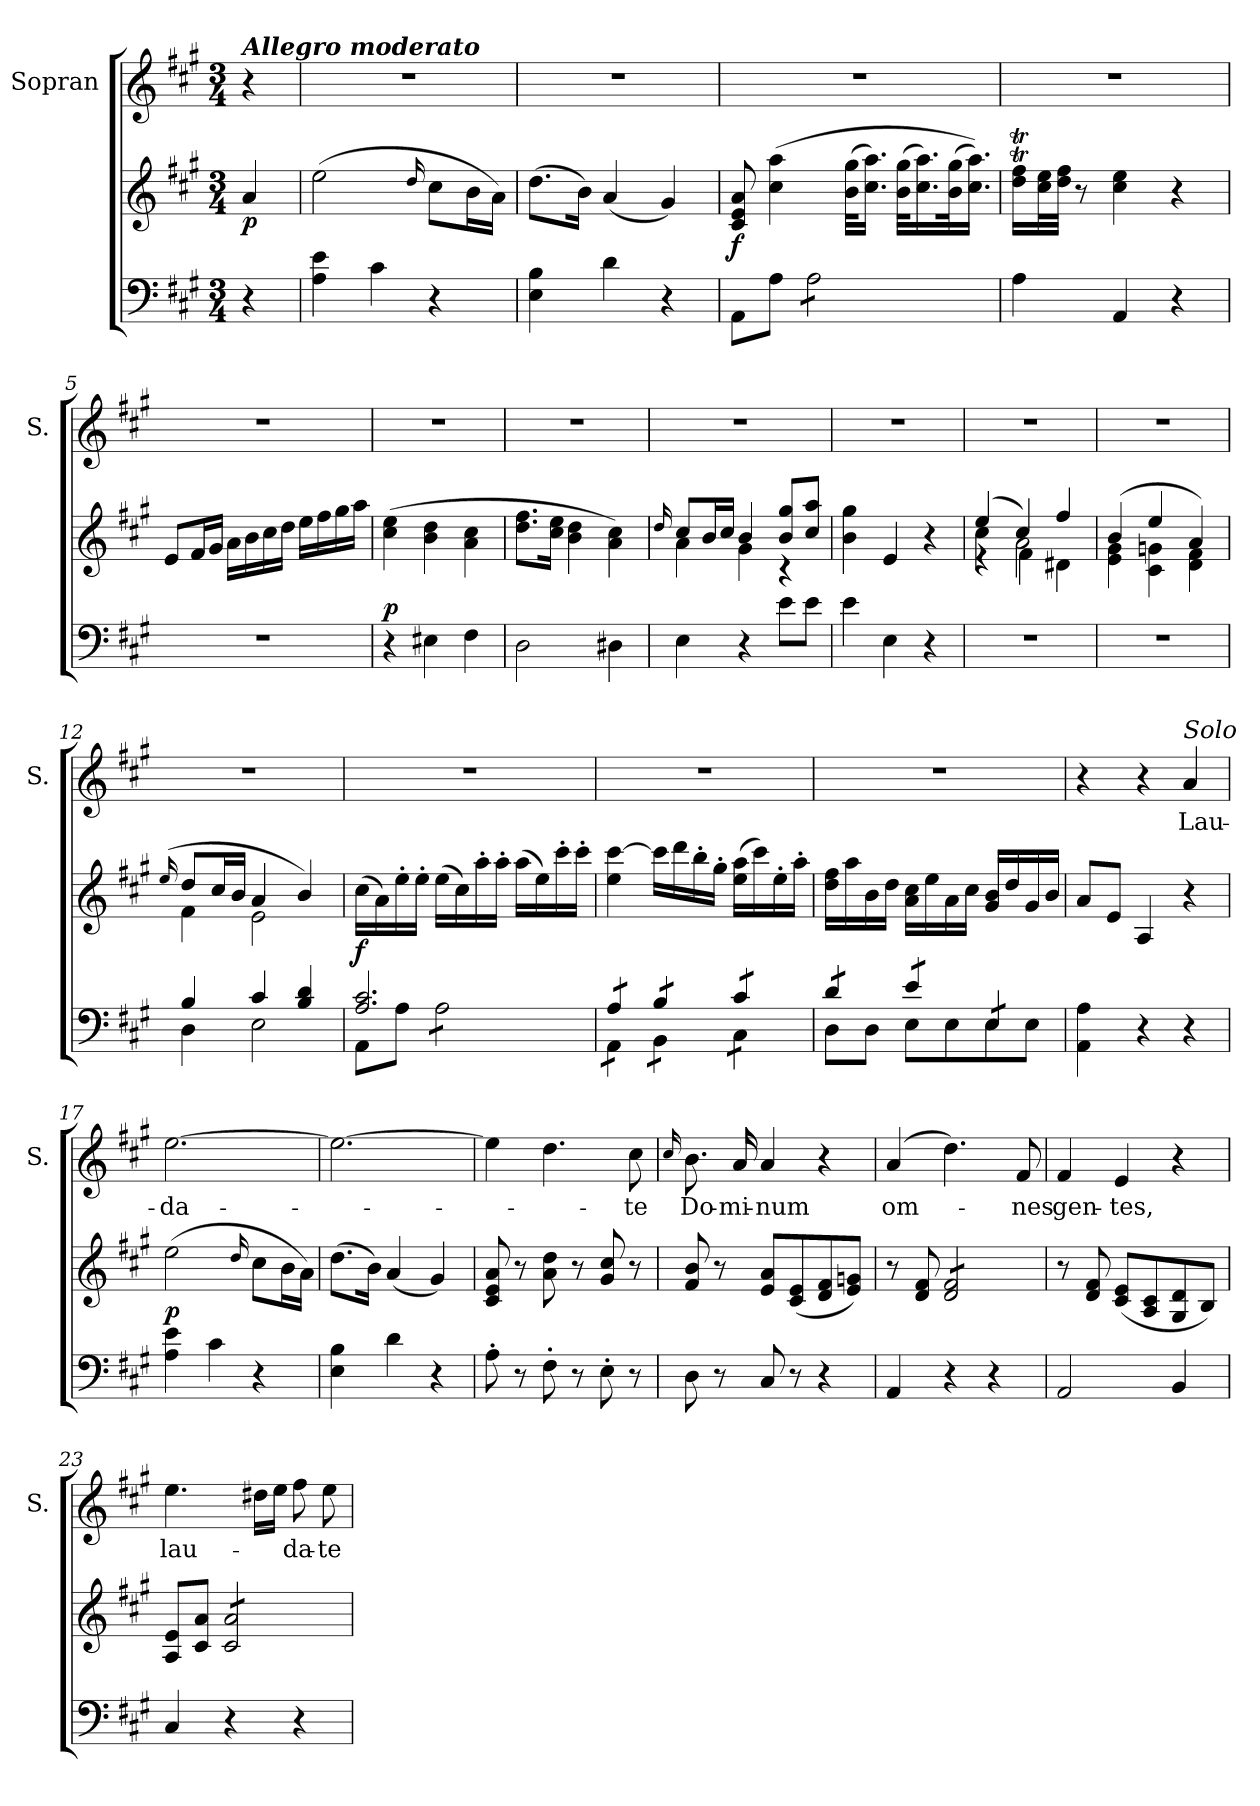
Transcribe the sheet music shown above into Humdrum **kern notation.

**kern	**kern	**dynam	**kern	**text
*part2	*part2	*part2	*part1	*part1
*staff3	*staff2	*staff2/3	*staff1	*staff1
*	*	*	*I"Sopran	*
*	*	*	*I'S.	*
*clefF4	*clefG2	*	*clefG2	*
*k[f#c#g#]	*k[f#c#g#]	*	*k[f#c#g#]	*
*A:	*A:	*	*A:	*
*M3/4	*M3/4	*	*M3/4	*
=	=	=	=	=
!	!	!	!LO:TX:a:Bi:t=Allegro moderato	!
!	!	!LO:DY:b	!	!
4r	4a/	p	4r	.
=1	=1	=1	=1	=1
4A\ 4e\	(>2ee\	.	2.r	.
4c#\	.	.	.	.
.	16qqdd/	.	.	.
4r	8cc#\L	.	.	.
.	16b\L	.	.	.
.	16a\JJ)	.	.	.
=2	=2	=2	=2	=2
4E\ 4B\	(>8.dd\L	.	2.r	.
.	16b\Jk)	.	.	.
4d\	(<4a/	.	.	.
4r	4g#/)	.	.	.
=3	=3	=3	=3	=3
!	!	!LO:DY:b	!	!
8AA\L	8c#/ 8e/ 8a/	f	2.r	.
8A\J	(>4cc#\ 4aa\	.	.	.
*tremolo	*	*	*	*
8A\L	.	.	.	.
8A\	(>32b\ 32gg#\KLL	.	.	.
.	16.cc#\ 16.aa\JJ)	.	.	.
8A\	(>32b\ 32gg#\KLL	.	.	.
.	16.cc#\ 16.aa\)	.	.	.
8A\J	(>32b\ 32gg#\k	.	.	.
*Xtremolo	*	*	*	*
.	16.cc#\ 16.aa\JJ))	.	.	.
=4	=4	=4	=4	=4
4A\	16dd\T 16ff#\TLL	.	2.r	.
.	32cc#\ 32ee\L	.	.	.
.	32dd\ 32ff#\JJJ	.	.	.
.	8r	.	.	.
4AA/	4cc#\ 4ee\	.	.	.
4r	4r	.	.	.
!!LO:LB:g=z
=5	=5	=5	=5	=5
2.r	8e/L	.	2.r	.
.	16f#/L	.	.	.
.	16g#/JJ	.	.	.
.	16a\LL	.	.	.
.	16b\	.	.	.
.	16cc#\	.	.	.
.	16dd\JJ	.	.	.
.	16ee\LL	.	.	.
.	16ff#\	.	.	.
.	16gg#\	.	.	.
.	16aa\JJ	.	.	.
=6	=6	=6	=6	=6
!	!	!LO:DY:a=2	!	!
4r	(>4cc#\ 4ee\	p	2.r	.
4E#X\	4b\ 4dd\	.	.	.
4F#\	4a\ 4cc#\	.	.	.
=7	=7	=7	=7	=7
2D\	8.dd\ 8.ff#\L	.	2.r	.
.	16cc#\ 16ee\Jk	.	.	.
.	4b\ 4dd\	.	.	.
4D#X\	4a\ 4cc#\)	.	.	.
=8	=8	=8	=8	=8
.	16qqdd/	.	.	.
*	*^	*	*	*
4E\	8cc#/L	4a\	.	2.r	.
.	16b/L	.	.	.	.
.	16cc#/JJ	.	.	.	.
4r	4b/	4g#\	.	.	.
8e\L	8b/ 8gg#/L	4rc	.	.	.
8e\J	8cc#/ 8aa/J	.	.	.	.
*	*v	*v	*	*	*
=9	=9	=9	=9	=9
4e\	4b\ 4gg#\	.	2.r	.
4E\	4e/	.	.	.
4r	4r	.	.	.
=10	=10	=10	=10	=10
*	*^	*	*	*
*	*	*^	*	*	*
2.r	(4ee/	4cc#\	4re	.	2.r	.
.	4cc#/)	2a\	4f#\	.	.	.
.	4ff#/	.	4d#X\	.	.	.
*	*	*v	*v	*	*	*
=11	=11	=11	=11	=11	=11
2.r	(>4b/	4e\ 4g#\	.	2.r	.
.	4ee/	4c#\ 4gn\	.	.	.
.	4a/)	4d\ 4f#\	.	.	.
!!LO:LB:g=z
=12	=12	=12	=12	=12	=12
.	(16qqee/	.	.	.	.
*^	*	*	*	*	*
4B/	4D\	8dd/L	4f#\	.	2.r	.
.	.	16cc#/L	.	.	.	.
.	.	16b/JJ	.	.	.	.
4c#/	2E\	4a/	2e\	.	.	.
4B/ 4d/	.	4b/)	.	.	.	.
*	*	*v	*v	*	*	*
=13	=13	=13	=13	=13	=13
!	!	!	!LO:DY:b	!	!
2.A/ 2.c#/	8AA\L	(>16cc#\LL	f	2.r	.
.	.	16a\)	.	.	.
.	8A\J	16ee'>\	.	.	.
.	.	16ee'>\JJ	.	.	.
*tremolo	*	*	*	*	*
.	8A\L	(>16ee\LL	.	.	.
.	.	16cc#\)	.	.	.
.	8A\	16aa'>\	.	.	.
.	.	16aa'>\JJ	.	.	.
.	8A\	(>16aa\LL	.	.	.
.	.	16ee\)	.	.	.
.	8A\J	16ccc#'>\	.	.	.
.	.	16ccc#'>\JJ	.	.	.
=14	=14	=14	=14	=14	=14
8A/L	8AA\L	4ee\ [4ccc#\	.	2.r	.
8A/J	8AA\J	.	.	.	.
8B/L	8BB\L	16ccc#\LL]	.	.	.
.	.	16ddd\	.	.	.
8B/J	8BB\J	16bb'>\	.	.	.
.	.	16gg#'>\JJ	.	.	.
8c#/L	8C#\L	(>16ee\ 16aa\LL	.	.	.
.	.	16ccc#\)	.	.	.
8c#/J	8C#\J	16ee'>\	.	.	.
.	.	16aa'>\JJ	.	.	.
=15	=15	=15	=15	=15	=15
8d/L	8D\L	16dd\ 16ff#\LL	.	2.r	.
.	.	16aa\	.	.	.
8d/J	8D\J	16b\	.	.	.
.	.	16dd\JJ	.	.	.
8e/L	8E\L	16a\ 16cc#\LL	.	.	.
.	.	16ee\	.	.	.
8e/J	8E\	16a\	.	.	.
.	.	16cc#\JJ	.	.	.
8E/L	8E\	16g#/ 16b/LL	.	.	.
.	.	16dd/	.	.	.
8E/J	8E\J	16g#/	.	.	.
*Xtremolo	*	*	*	*	*
.	.	16b/JJ	.	.	.
*v	*v	*	*	*	*
!!LO:LB:g=z
=16	=16	=16	=16	=16
4AA\ 4A\	8a/L	.	4r	.
.	8e/J	.	.	.
4r	4A/	.	4r	.
!	!	!	!LO:TX:a:i:t=Solo	!
!	!	!	!	!LO:LY:b
4r	4r	.	4a/	Lau-
=17	=17	=17	=17	=17
!	!	!LO:DY:a=2	!	!LO:LY:b
4A\ 4e\	(>2ee\	p	[2.ee\	-da-
4c#\	.	.	.	.
.	16qqdd/	.	.	.
4r	8cc#\L	.	.	.
.	16b\L	.	.	.
.	16a\JJ)	.	.	.
=18	=18	=18	=18	=18
4E\ 4B\	(>8.dd\L	.	2.ee\_	.
.	16b\Jk)	.	.	.
4d\	(<4a/	.	.	.
4r	4g#/)	.	.	.
=19	=19	=19	=19	=19
8A'>\	8c#/ 8e/ 8a/	.	4ee\]	.
8r	8r	.	.	.
8F#'>\	8a\ 8dd\	.	4.dd\	.
8r	8r	.	.	.
8E'>\	8g#/ 8cc#/	.	.	.
!	!	!	!	!LO:LY:b
8r	8r	.	8cc#\	-te
=20	=20	=20	=20	=20
.	.	.	16qqcc#/	.
!	!	!	!	!LO:LY:b
8D\	8f#/ 8b/	.	8.b\	Do-
8r	8r	.	.	.
!	!	!	!	!LO:LY:b
.	.	.	16a/	-mi-
!	!	!	!	!LO:LY:b
8C#/	8e/ 8a/L	.	4a/	-num
8r	(<8c#/ 8e/	.	.	.
4r	8d/ 8f#/	.	4r	.
.	8e/ 8gn/J)	.	.	.
=21	=21	=21	=21	=21
!	!	!	!	!LO:LY:b
4AA/	8r	.	(4a/	om-
.	8d/ 8f#/	.	.	.
*	*tremolo	*	*	*
4r	8d/ 8f#/L	.	4.dd\)	.
.	8d/ 8f#/	.	.	.
4r	8d/ 8f#/	.	.	.
!	!	!	!	!LO:LY:b
.	8d/ 8f#/J	.	8f#/	-nes
*	*Xtremolo	*	*	*
!!LO:PB:g=z
=22	=22	=22	=22	=22
!	!	!	!	!LO:LY:b
2AA/	8r	.	4f#/	gen-
.	8d/ 8f#/	.	.	.
!	!	!	!	!LO:LY:b
.	(<8c#/ 8e/L	.	4e/	-tes,
.	8A/ 8c#/	.	.	.
4BB/	8G#/ 8d/	.	4r	.
.	8B/J)	.	.	.
=23	=23	=23	=23	=23
!	!	!	!	!LO:LY:b
4C#/	8A/ 8e/L	.	4.ee\	lau-
.	8c#/ 8a/J	.	.	.
*	*tremolo	*	*	*
4r	8c#/ 8a/L	.	.	.
.	8c#/ 8a/	.	16dd#X\LL	.
.	.	.	16ee\JJ	.
!	!	!	!	!LO:LY:b
4r	8c#/ 8a/	.	8ff#\	-da-
!	!	!	!	!LO:LY:b
.	8c#/ 8a/J	.	8ee\	-te
*	*Xtremolo	*	*	*
=	=	=	=	=
*-	*-	*-	*-	*-
